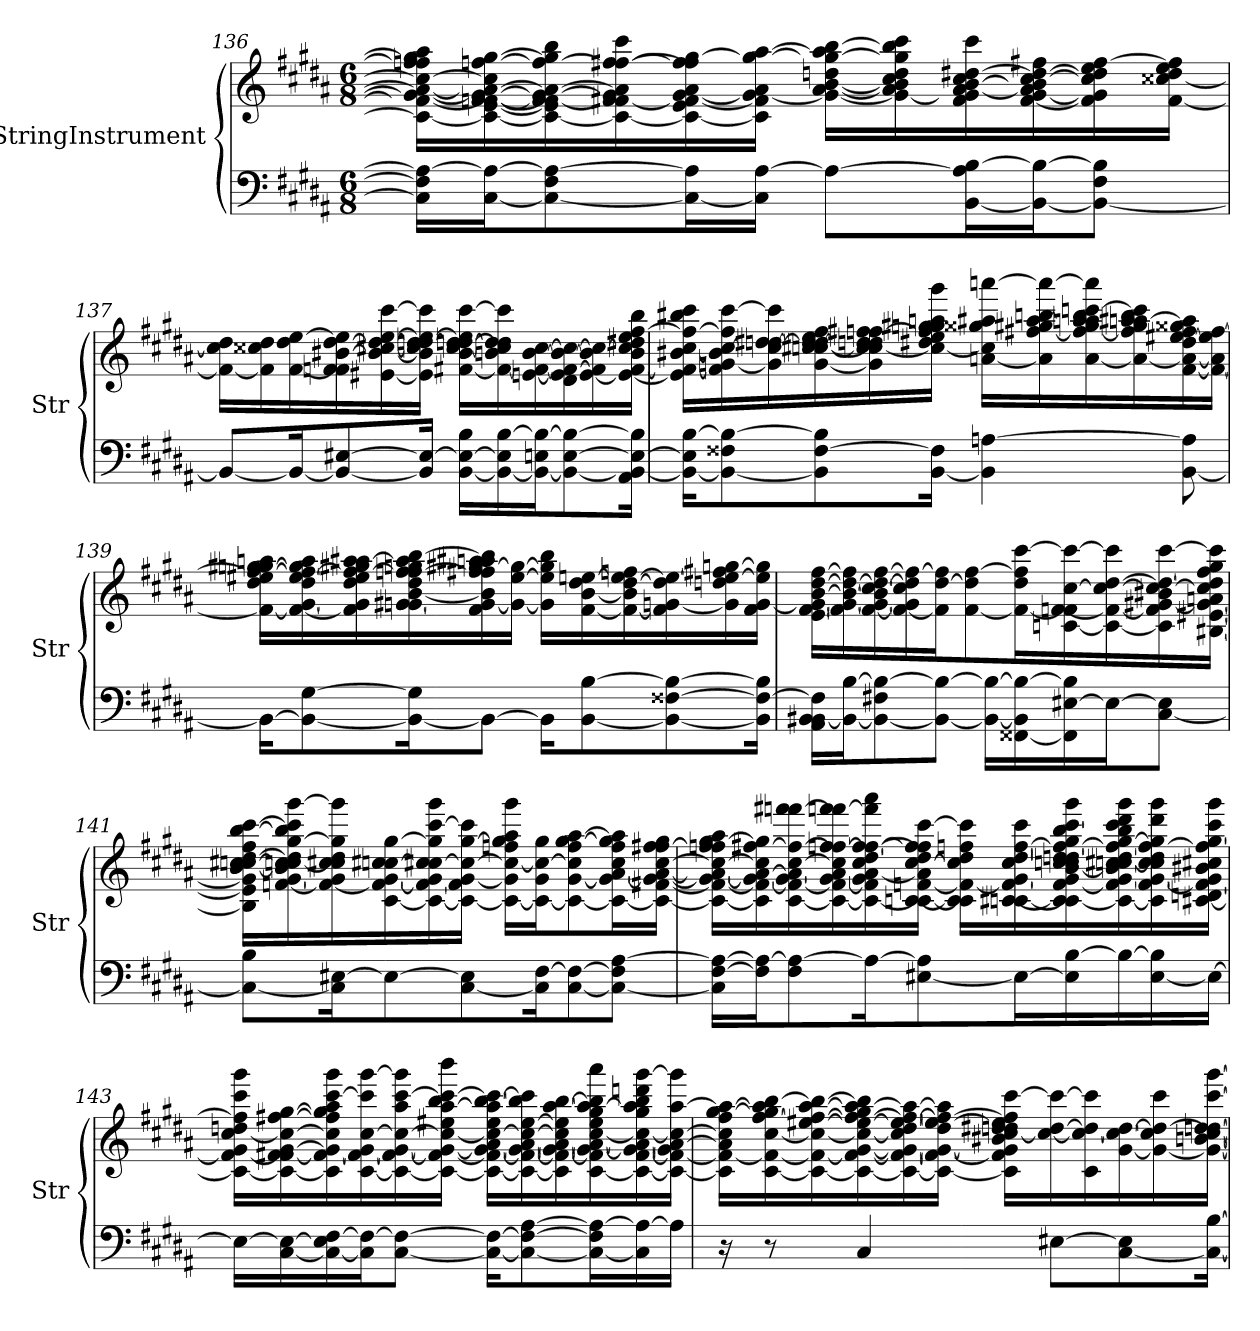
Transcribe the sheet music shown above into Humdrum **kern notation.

**kern	**kern
*part2	*part1
*staff2	*staff1
*I"StringInstrument	*I"StringInstrument
*I'Str	*I'Str
!!LO:PB:g=z
*clefF4	*clefG2
*k[f#c#g#d#a#]	*k[f#c#g#d#a#]
*M6/8	*M6/8
=136	=136
16C#\] 16F#\] 16A#\_LL	16c#\_ 16f#\_ 16g#\_ 16a#\_ 16cc#\_ 16ffn\ 16ff#\] 16gg#\] 16aa#\LL
[16C#\ 16A#\_J	16c#\_ [16e\ [16fn\ 16f#\_ 16g#\_ 16a#\_ 16cc#\] [16ffn\ [16gg#\
8C#\_ 8F#\ 8A#\_	16c#\_ 16e\] 16f\_ 16f#\] 16g#\_ 16a#\_ 16ff\_ 16gg#\] 16bb\
.	16c#\_ 16f\] [16f#X\ 16g#\] 16a#\] 16ff\_ [16ff#X\ 16ccc#\
16C#\_ 16A#\]L	16c#\_ 16e\ 16f#\_ [16g#\ 16a#\ 16ff\] 16ff#\] [16gg#\
16C#\] [16A#\JJ	16c#\] 16f#\] 16g#\_ 16a#\ 16gg#\_ [16aa#\JJ
8A#\L_	16g#\_ [16a#\ [16b\ 16ddn\ 16gg#\_ 16aa#\] [16bb\LL
.	16g#\_ 16a#\] 16b\] 16cc#\ 16dd\ 16gg#\] 16bb\] 16ccc#\
[16BB\ 16A#\] [16B\L	16f#\ 16g#\] [16a#\ [16b\ 16cc#\ [16dd#X\ 16ccc#\
16BB\_ 16B\_J	[16f#\ [16g#\ 16a#\] 16b\] [16cc#\ 16dd#\_ 16ff#X\
8BB\_ 8F#\ 8B\]J	16f#\] 16g#\] 16cc#\] 16dd#\] 16ee\ [16ff#\
.	[16f#\ [16cc##X\ 16dd#\ 16ee\ 16ff#\]JJ
!!LO:LB:g=z
=137	=137
8BB/L_	16f#\_ 16cc##\] 16dd#\LL
.	16f#\] 16cc##X\ 16dd#\
16BB/K_	[16f#\ 16dd#\ [16ee\
8BB/_ [8E#X/	16fn\ 16f#\] [16b#X\ [16dd#\ 16ee\]
.	[16e#X\ 16b#\_ [16cc#X\ 16dd#\_ [16ee\ [16ccc#\
16BB/] 16E#/_Jk	16e#\] 16b#\] 16cc#\] 16ddn\ 16dd#\_ 16ee\_ 16ccc#\]JJ
[16BB\ 16E#\_ 16B\LL	[16f#X\ 16b#\ [16cc#\ [16ddn\ 16dd#\_ 16ee\] [16ccc#\LL
16BB\_ 16E#\] [16B\	16f#\_ 16bn\ 16cc#\] 16dd\] 16dd#\] 16ccc#\]
16BB\_ 16En\ 16B\_J	[16en\ 16f#\_ [16b\ [16cc#\
8BB\_ [8E\ 8B\_	16d#\ 16e\] 16f#\_ 16b\_ 16cc#\_
.	[16e\ 16f#\] 16b\] 16cc#\_
16AA#\ 16BB\_ 16E\_ 16B\]Jk	16e\_ [16f#\ 16b\ 16cc#\] 16dd#X\ 16ee\ [16ff#\ 16bb\JJ
!!LO:LB:g=z
=138	=138
16BB\_ 16E\] [16B\KL	16e\] 16f#\_ [16b#X\ 16cc#\ 16ff#\_ 16bb#X\ 16ccc#\LL
8BB\_ 8F##X\ 8B\_	16f#\] [16gn\ 16b#\] [16cc#\ 16ff#\] [16ccc#\
.	16g\] 16cc#\] [16ddn\ [16dd#X\ 16ccc#\]
8BB\] [8F##\ 8B\]	[16g\ [16ccn\ [16cc#X\ 16dd\] 16dd#\_ 16ee\ 16ff#\
.	16g\] 16cc\] 16cc#\_ 16ddn\ 16dd#\] [16ffn\ 16ff#X\
[16BB\ 16F##\]Jk	16cc#\_ 16dd#X\ 16ee\ 16ff\] 16ggn\ 16gg#X\ 16aan\ 16ggg#\JJ
4BB\] [4An\	[16an\ 16cc#\] 16gg##X\ 16aa#X\ [16aaan\LL
.	16a\] [16ff#X\ 16gg#X\ [16aa#\ 16bbn\ 16aaa\_
.	[16a\ 16ff#\_ 16gg#\ 16aan\ 16aa#\] 16bb\ [16cccn\ 16aaa\]
.	16a\_ 16ff#\] 16gg#\ 16aan\ [16aa#X\ 16bb\ 16ccc\]
[8BB\ 8A\]	[16f#\ 16a\_ 16dd#\ [16ee#X\ 16ff#\ 16gg##X\ 16aa#\]
.	16f#\_ 16a\] 16ee#\] [16ff#\JJ
!!LO:LB:g=z
=139	=139
16BB\KL_	16f#\_ 16dd#\ 16ee#X\ 16ff#\_ [16ggn\ 16gg#X\ 16aan\LL
8BB\_ [8G#\	16f#\_ [16g#\ 16dd#\ [16ee#\ 16ff#\_ 16gg\] 16aa\
.	16f#\] 16g#\] 16dd#\ 16ee#\] 16ff#\_ 16gg#X\ 16aa\ [16aa#X\
16BB\_ 16G#\]K	16gn\ [16g#X\ [16b\ 16dd#\ [16ffn\ 16ff#\] 16ggn\ 16aa#\] [16bb\
8BB\J_	16f#\ 16g#\_ 16b\] 16ff\] 16ff#X\ [16gg#X\ 16aan\ 16aa#X\ 16bb\]
.	16g#\_ [16ee#\ 16gg#\_JJ
16BB\KL]	16g#\] 16ee#\] 16gg#\] 16bb\LL
[8BB\ [8B\	[16f#\ [16b\ 16dd#\ [16een\
.	16f#\_ 16b\] [16dd#\ 16ee\_ 16ffn\
8BB\_ [8F##X\ 8B\_	16f#\] [16gn\ 16dd#\] 16ee\_
.	16g\] 16ddn\ 16ee\_ 16ff#X\ [16ggn\
16BB\] 16F##\_ 16B\]Jk	16f#\ [16g\ 16ee\] 16gg\]JJ
!!LO:LB:g=z
=140	=140
16AA#\ [16BB\ 16BB#X\ 16F##\]LL	16e\ [16f#\ 16g\_ [16b\ [16dd#\ [16ff#\LL
16BB\_ [16B\J	16f#\] 16g\_ 16b\_ 16dd#\_ 16ff#\]
8BB\_ 8F#X\ 8B\_	[16f#\ 16g\_ 16b\] [16cc#\ 16dd#\_ [16ff#\
.	16f#\_ 16g\] 16cc#\] 16dd#\] 16ff#\_
8BB\_ 8B\_J	16f#\] [16dd#\ 16ff#\]J
.	[8f#\ 8dd#\] [8ff#\
16BB\_ 16B\_LL	.
[16FF##X\ 16BB\] 16B\_	16f#\_ 16dd#\ 16ff#\] [16ccc#\L
16FF##\] [16E#X\ 16B\]	[16cn\ [16fn\ 16f#\] [16cc#\ 16ccc#\_
16E#\J_	16c\_ 16f\_ 16cc#\_ [16dd#\ 16ccc#\]
[8C#\ 8E#\]J	16c\] 16f\] [16g#X\ 16b#X\ 16cc#\_ 16dd#\_ [16ccc#\
.	[16B#X\ [16e#X\ 16g#\_ 16an\ 16cc#\] 16dd#\] 16ff#\ 16gg#\ 16ccc#\]JJ
!!LO:LB:g=z
=141	=141
8C#\_ 8B\L	16B#\] 16e#\] 16g#\] [16b\ 16ccn\ [16cc#X\ [16dd#\ 16ff#\ [16bb\ [16ccc#\LL
.	[16fn\ [16g#\ 16b\] [16ccn\ 16cc#\] 16dd#\] [16gg#\ 16bb\] 16ccc#\] [16ggg#\
16C#\] [16E#X\K	16f\_ 16g#\] 16cc\] 16cc#X\ 16dd#\ 16gg#\] 16ggg#\]
8E#\_	[16c#\ 16f\_ [16g#\ [16ccn\ 16cc#X\ [16gg#\
.	16c#\_ 16f\_ 16g#\] 16cc\] [16cc#X\ 16gg#\] [16ccc#\ 16ggg#\
[8C#\ 8E#\]	16c#\_ 16f\] [16g#\ 16cc#\_ [16gg#\ 16ccc#\]JJ
.	16c#\_ 16g#\] 16cc#\_ 16ffn\ 16gg#\] 16aa#\ 16ggg#\LL
16C#\] [16F#\K	16c#\_ 16g#\ 16cc#\_ 16gg#\J
[8C#\ 8F#\_	8c#\_ [8g#\ 8cc#\] 8ff\ [8gg#\ [8aa#\
8C#\_ 8F#\] [8A#\J	16c#\_ 16g#\_ [16a#\ 16cc#\ 16ff\ 16gg#\] 16aa#\]L
.	16c#\_ [16f#X\ 16g#\_ 16a#\_ [16cc#\ 16ff\ [16ff#X\ 16gg#\JJ
!!LO:PB:g=z
=142	=142
16C#\] [16F#\ 16A#\_LL	16c#\_ 16f#\_ 16g#\_ 16a#\_ 16cc#\_ 16ffn\ 16ff#\] [16gg#\ 16aa#\LL
16F#\] 16A#\_J	16c#\] 16f#\_ 16g#\_ 16a#\_ 16cc#\] [16ff#X\ 16gg#\]
8F#\ 8A#\_	[16c#\ 16f#\_ 16g#\] 16a#\_ [16cc#\ 16ff#\_ 16fffn\ [16fff#X\
.	16c#\_ 16f#\_ [16g#\ 16a#\_ 16cc#\] [16ffn\ 16ff#\_ [16fffn\ 16fff#\]
16A#\K_	16c#\_ 16f#\] 16g#\] 16a#\_ 16cc#\ [16dd#\ 16ff\_ 16ff#\_ 16fff\] 16aaa#\
[8E#X\ 8A#\]	[16cn\ 16c#\_ [16fn\ 16a#\] [16cc#\ 16dd#\] 16ff\] 16ff#\] [16ccc#\JJ
.	16c\] 16c#\] 16f\_ 16cc#\] 16dd#\ 16ffn\ 16ccc#\]LL
16E#\L_	[16cn\ [16c#X\ 16f\] [16g#\ [16cc#\ [16dd#\ [16ff\ 16ccc#\
16E#\] [16B\	16c\] 16c#\_ [16f\ 16g#\] [16b\ 16ccn\ 16cc#\] 16ddn\ 16dd#\_ 16ff\_ 16gg#\ [16bb\ 16ccc#\ 16ggg#\
16B\_	16c#\_ 16f\] [16g#\ 16b\] [16ccn\ [16cc#X\ 16dd#\_ 16ff\] [16gg#\ 16bb\] 16ccc#\ 16ddd#\ 16ggg#\
[16E#\ 16B\]	16c#\] [16f\ 16g#\_ 16cc\] 16cc#\] 16dd#\] [16ff\ 16gg#\] 16ddd#\ 16ggg#\
16E#\JJ_	[16c#X\ 16dn\ 16f\_ 16g#\] 16b#X\ 16cc#X\ 16ff\_ 16gg#\ 16ccc#\ 16ggg#\JJ
!!LO:LB:g=z
=143	=143
16E#\LL_	16c#\_ 16f\_ 16g#\ [16cc#\ 16ddn\ 16ff\] 16ccc#\ 16ggg#\LL
[16C#\ 16E#\_	16c#\_ 16f\] [16f#X\ [16g#\ 16cc#\_ [16ff#X\ [16gg#\
16C#\_ 16E#\] [16F#\	16c#\] 16f#\_ 16g#\] 16cc#\] 16ff#\] 16gg#\] 16aa#\ [16ccc#\ 16ggg#\
16C#\] 16F#\_J	[16c#\ 16f#\_ 16g#\ [16cc#\ 16ccc#\] [16ggg#\
[8C#\ 8F#\_J	16c#\_ 16f#\_ [16g#\ 16cc#\_ 16aa#\ [16ccc#\ 16ggg#\]
.	16c#\_ 16f#\_ 16g#\_ 16cc#\_ 16ee#X\ [16aa#\ 16bb\ 16ccc#\_ 16bbb\JJ
16C#\_ 16F#\_KL	16c#\_ 16f#\_ 16g#\_ 16a#\ 16cc#\_ 16ee#\ 16aa#\] [16bb\ 16ccc#\_LL
8C#\_ 8F#\_ [8A#\	16c#\_ 16f#\_ 16g#\_ [16a#\ 16cc#\_ [16ee#\ 16bb\] 16ccc#\]
.	16c#\] 16f#\_ 16g#\_ 16a#\_ 16cc#\] 16ee#\] [16aa#\ [16bb\
16C#\_ 16F#\] 16A#\_L	[16c#\ 16f#\] 16g#\_ 16a#\_ [16cc#\ 16ee#\ 16gg#\ 16aa#\_ 16bb\] 16aaa#\
16C#\] 16A#\_	16c#\_ [16f#\ 16g#\_ 16a#\_ 16cc#\_ 16gg#\ 16aa#\] 16bb\ 16dddn\ [16ggg#\
16A#\JJ]	16c#\_ 16f#\_ 16g#\] 16a#\_ 16cc#\_ [16aa#\ 16ggg#\]JJ
!!LO:LB:g=z
=144	=144
16r	16c#\] 16f#\_ 16a#\] 16cc#\] 16ff#\ [16gg#\ 16aa#\_LL
8r	[16c#\ 16f#\_ [16cc#\ [16ff#\ 16gg#\] 16aa#\] [16bb\
.	16c#\_ 16f#\_ 16cc#\_ [16ee#X\ 16ff#\_ [16aa#\ 16bb\_
4C#/	16c#\_ 16f#\_ [16g#\ 16cc#\_ 16ee#\_ 16ff#\_ 16gg#\ 16aa#\_ 16bb\]
.	16c#\_ 16f#\_ 16g#\_ 16cc#\] [16dd#\ 16ee#\_ 16ff#\_ 16aa#\_
.	16c#\_ 16f#\_ 16g#\_ 16dd#\] 16ee#\_ 16ff#\_ 16aa#\]JJ
.	16c#\] 16f#\] 16g#\] 16b#X\ [16cc#\ 16ddn\ 16dd#X\ 16ee#\] 16ff#\] [16ccc#\LL
[8E#X\L	16cc#\_ [16dd#\ 16ccc#\_
.	16c#\ 16cc#\_ 16dd#\] 16ccc#\]
[8C#\ 8E#\]	[16g#\ 16cc#\_ [16dd#\
.	16g#\_ 16cc#\] 16dd#\_ 16ccc#\
16C#\_ [16B\Jk	16g#\_ [16bn\ [16cc#\ 16ddn\ 16dd#\_ [16ccc#\ [16ggg#\JJ
=	=
*-	*-
